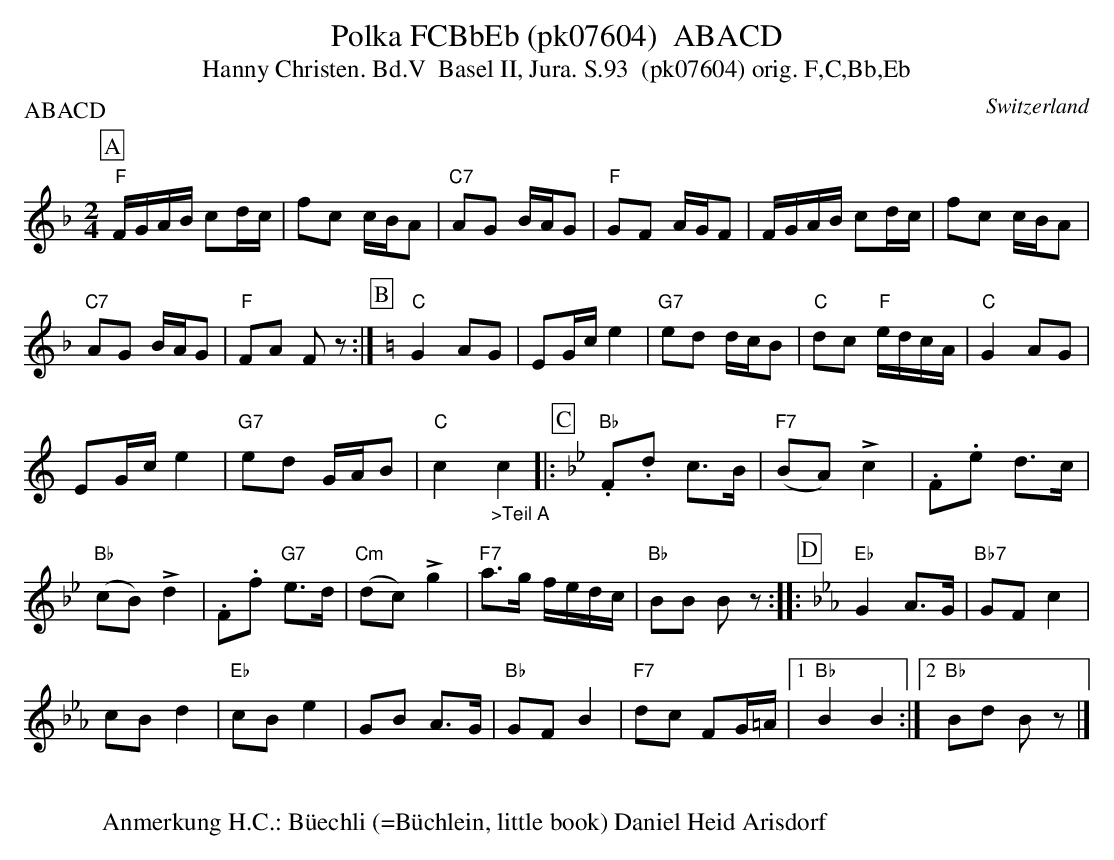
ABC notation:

X:1
T: Polka FCBbEb (pk07604)  ABACD
T:Hanny Christen. Bd.V  Basel II, Jura. S.93  (pk07604) orig. F,C,Bb,Eb
P:ABACD
M:2/4
L:1/16
O:Switzerland
K:F major
[P:A] "F"FGAB c2dc | f2c2 cBA2 | "C7"A2G2 BAG2 | "F"G2F2 AGF2 | FGAB c2dc | f2c2 cBA2 |
"C7"A2G2 BAG2 | "F"F2A2 F2z2  :| [P:B] [K:C] "C"G4A2G2 | E2Gc e4 | "G7"e2d2 dcB2 | "C"d2c2 "F"edcA | "C"G4A2G2 |
E2Gc e4 | "G7"e2d2 GAB2 | "C"c4"_>Teil A"c4 |: [P:C] [K:Bb] [L:1/8] "Bb".F.d c>B | ("F7"BA)!>!c2 | .F.e d>c |
("Bb"cB)!>!d2 | .F.f "G7"e>d | ("Cm"dc)!>!g2 | "F7"a>g f/e/d/c/ | "Bb"BB Bz :: [P:D] [K:Eb] "Eb"G2 A>G | "Bb7"GF c2 |
cBd2 | "Eb"cBe2 | GB A>G | "Bb"GF B2 | "F7"dc FG/=A/ |1 "Bb"B2B2 :|2 "Bb"Bd Bz |]
W:
W:Anmerkung H.C.: Büechli (=Büchlein, little book) Daniel Heid Arisdorf
